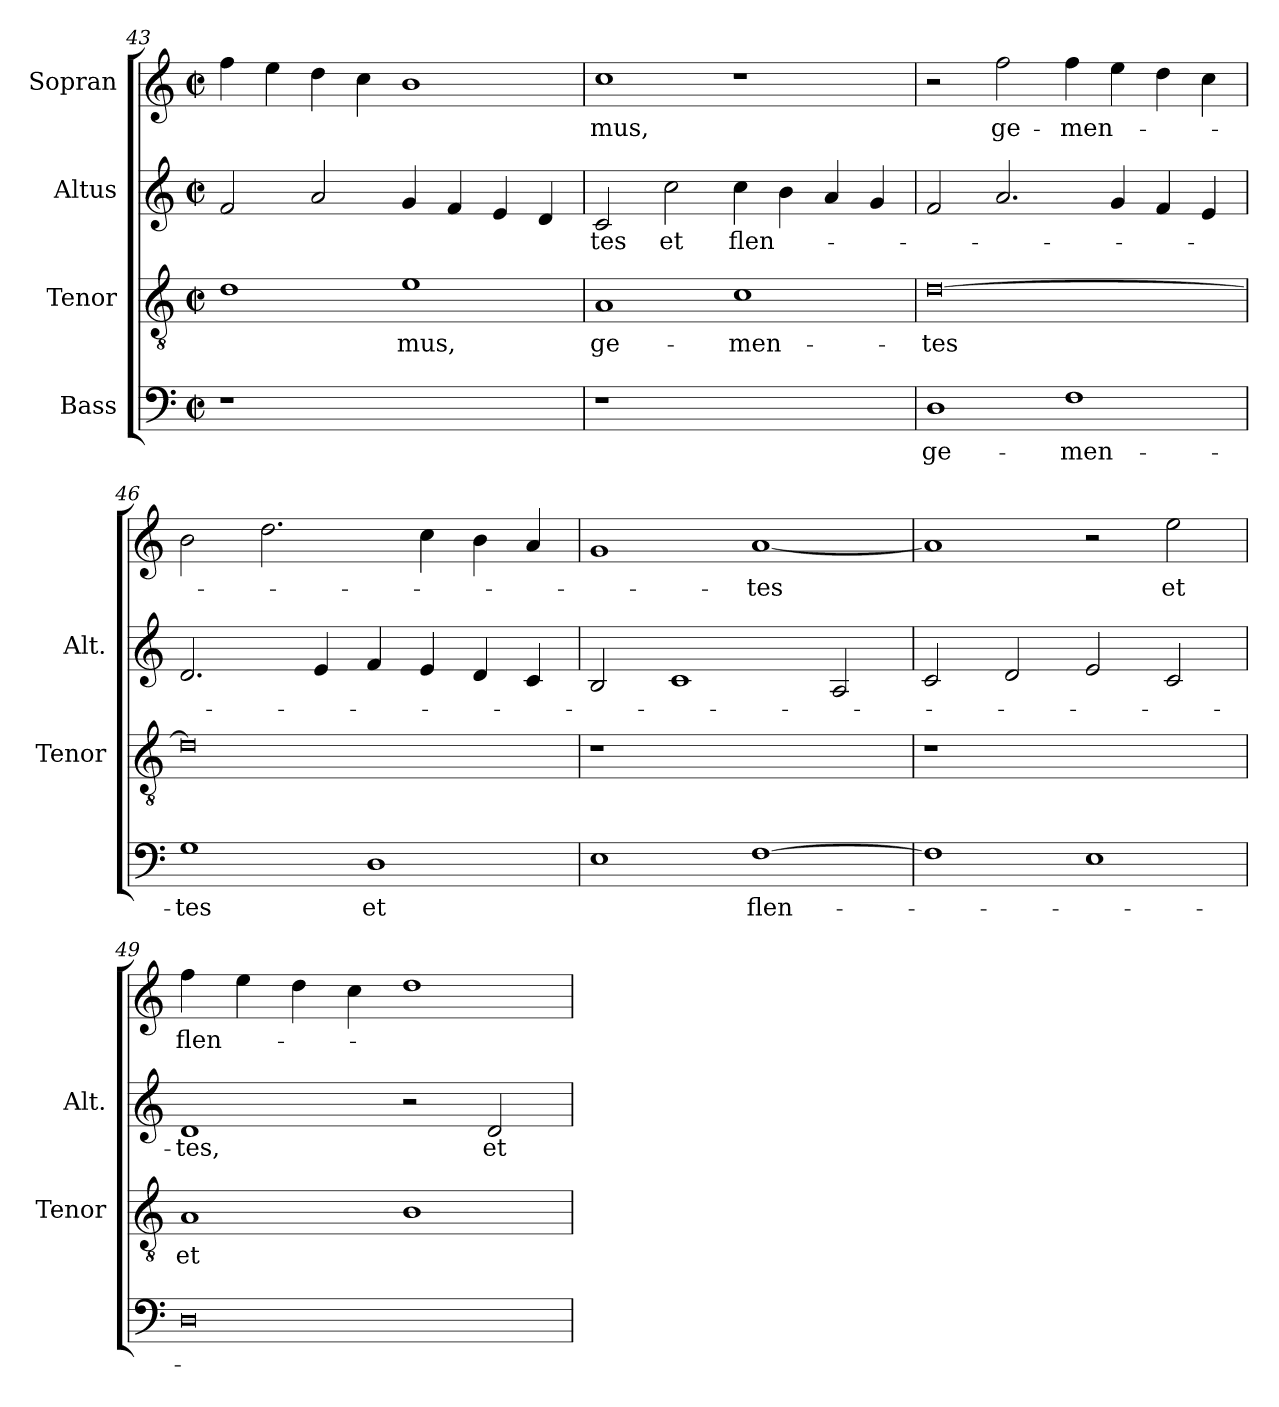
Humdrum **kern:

**kern	**text	**kern	**text	**kern	**text	**kern	**text
*part4	*part4	*part3	*part3	*part2	*part2	*part1	*part1
*staff4	*staff4	*staff3	*staff3	*staff2	*staff2	*staff1	*staff1
*I"Bass	*	*I"Tenor	*	*I"Altus	*	*I"Sopran	*
*	*	*I'Tenor	*	*I'Alt.	*	*	*
*clefF4	*	*clefGv2	*	*clefG2	*	*clefG2	*
*	*	*ITrd7c12	*	*	*	*	*
*k[]	*	*k[]	*	*k[]	*	*k[]	*
*C:	*	*C:	*	*C:	*	*C:	*
*M2/2	*	*M2/2	*	*M2/2	*	*M2/2	*
*met(c|)	*	*met(c|)	*	*met(c|)	*	*met(c|)	*
=43	=43	=43	=43	=43	=43	=43	=43
!LO:N:vis=1	!	!	!	!	!	!	!
1r	.	1Di	.	2fi/	.	4ffi\	.
.	.	.	.	.	.	4eei\	.
.	.	.	.	2ai/	.	4ddi\	.
.	.	.	.	.	.	4cci\	.
!	!	!	!LO:LY:b:color=#000000	!	!	!	!
1ryy	.	1Ei	-mus,	4gi/	.	1bi	.
.	.	.	.	4fi/	.	.	.
.	.	.	.	4ei/	.	.	.
.	.	.	.	4di/	.	.	.
=44	=44	=44	=44	=44	=44	=44	=44
!LO:N:vis=1	!	!	!	!	!	!	!
!	!	!	!LO:LY:b:color=#000000	!	!	!	!
!	!	!	!	!	!LO:LY:b:color=#000000	!	!
!	!	!	!	!	!	!	!LO:LY:b:color=#000000
1r	.	1AAi	ge-	2ci/	-tes	1cci	-mus,
!	!	!	!	!	!LO:LY:b:color=#000000	!	!
.	.	.	.	2cci\	et	.	.
!	!	!	!LO:LY:b:color=#000000	!	!	!	!
!	!	!	!	!	!LO:LY:b:color=#000000	!	!
1ryy	.	1Ci	-men-	4cci\	flen-	1r	.
.	.	.	.	4bi\	.	.	.
.	.	.	.	4ai/	.	.	.
.	.	.	.	4gi/	.	.	.
=45	=45	=45	=45	=45	=45	=45	=45
!	!LO:LY:b:color=#000000	!	!	!	!	!	!
!	!	!	!LO:LY:b:color=#000000	!	!	!	!
1Di	ge-	[>0Di	-tes	2fi/	.	2r	.
!	!	!	!	!	!	!	!LO:LY:b:color=#000000
.	.	.	.	2.ai/	.	2ffi\	ge-
!	!LO:LY:b:color=#000000	!	!	!	!	!	!
!	!	!	!	!	!	!	!LO:LY:b:color=#000000
1Fi	-men-	.	.	.	.	4ffi\	-men-
.	.	.	.	4gi/	.	4eei\	.
.	.	.	.	4fi/	.	4ddi\	.
.	.	.	.	4ei/	.	4cci\	.
=46	=46	=46	=46	=46	=46	=46	=46
!	!LO:LY:b:color=#000000	!	!	!	!	!	!
1Gi	-tes	0Di]	.	2.di/	.	2bi\	.
.	.	.	.	.	.	2.ddi\	.
.	.	.	.	4ei/	.	.	.
!	!LO:LY:b:color=#000000	!	!	!	!	!	!
1Di	et	.	.	4fi/	.	.	.
.	.	.	.	4ei/	.	4cci\	.
.	.	.	.	4di/	.	4bi\	.
.	.	.	.	4ci/	.	4ai/	.
=47	=47	=47	=47	=47	=47	=47	=47
!	!	!LO:N:vis=1	!	!	!	!	!
1Ei	.	1r	.	2Bi/	.	1gi	.
.	.	.	.	1ci	.	.	.
!	!LO:LY:b:color=#000000	!	!	!	!	!	!
!	!	!	!	!	!	!	!LO:LY:b:color=#000000
[>1Fi	flen-	1ryy	.	.	.	[<1ai	-tes
.	.	.	.	2Ai/	.	.	.
!!LO:LB:g=z
=48	=48	=48	=48	=48	=48	=48	=48
!	!	!LO:N:vis=1	!	!	!	!	!
1Fi]	.	1r	.	2ci/	.	1ai]	.
.	.	.	.	2di/	.	.	.
1Ei	.	1ryy	.	2ei/	.	2r	.
!	!	!	!	!	!	!	!LO:LY:b:color=#000000
.	.	.	.	2ci/	.	2eei\	et
=49	=49	=49	=49	=49	=49	=49	=49
!	!	!	!LO:LY:b:color=#000000	!	!	!	!
!	!	!	!	!	!LO:LY:b:color=#000000	!	!
!	!	!	!	!	!	!	!LO:LY:b:color=#000000
0Di	.	1AAi	et	1di	-tes,	4ffi\	flen-
.	.	.	.	.	.	4eei\	.
.	.	.	.	.	.	4ddi\	.
.	.	.	.	.	.	4cci\	.
.	.	1BBi	.	2r	.	1ddi	.
!	!	!	!	!	!LO:LY:b:color=#000000	!	!
.	.	.	.	2di/	et	.	.
=	=	=	=	=	=	=	=
*-	*-	*-	*-	*-	*-	*-	*-
